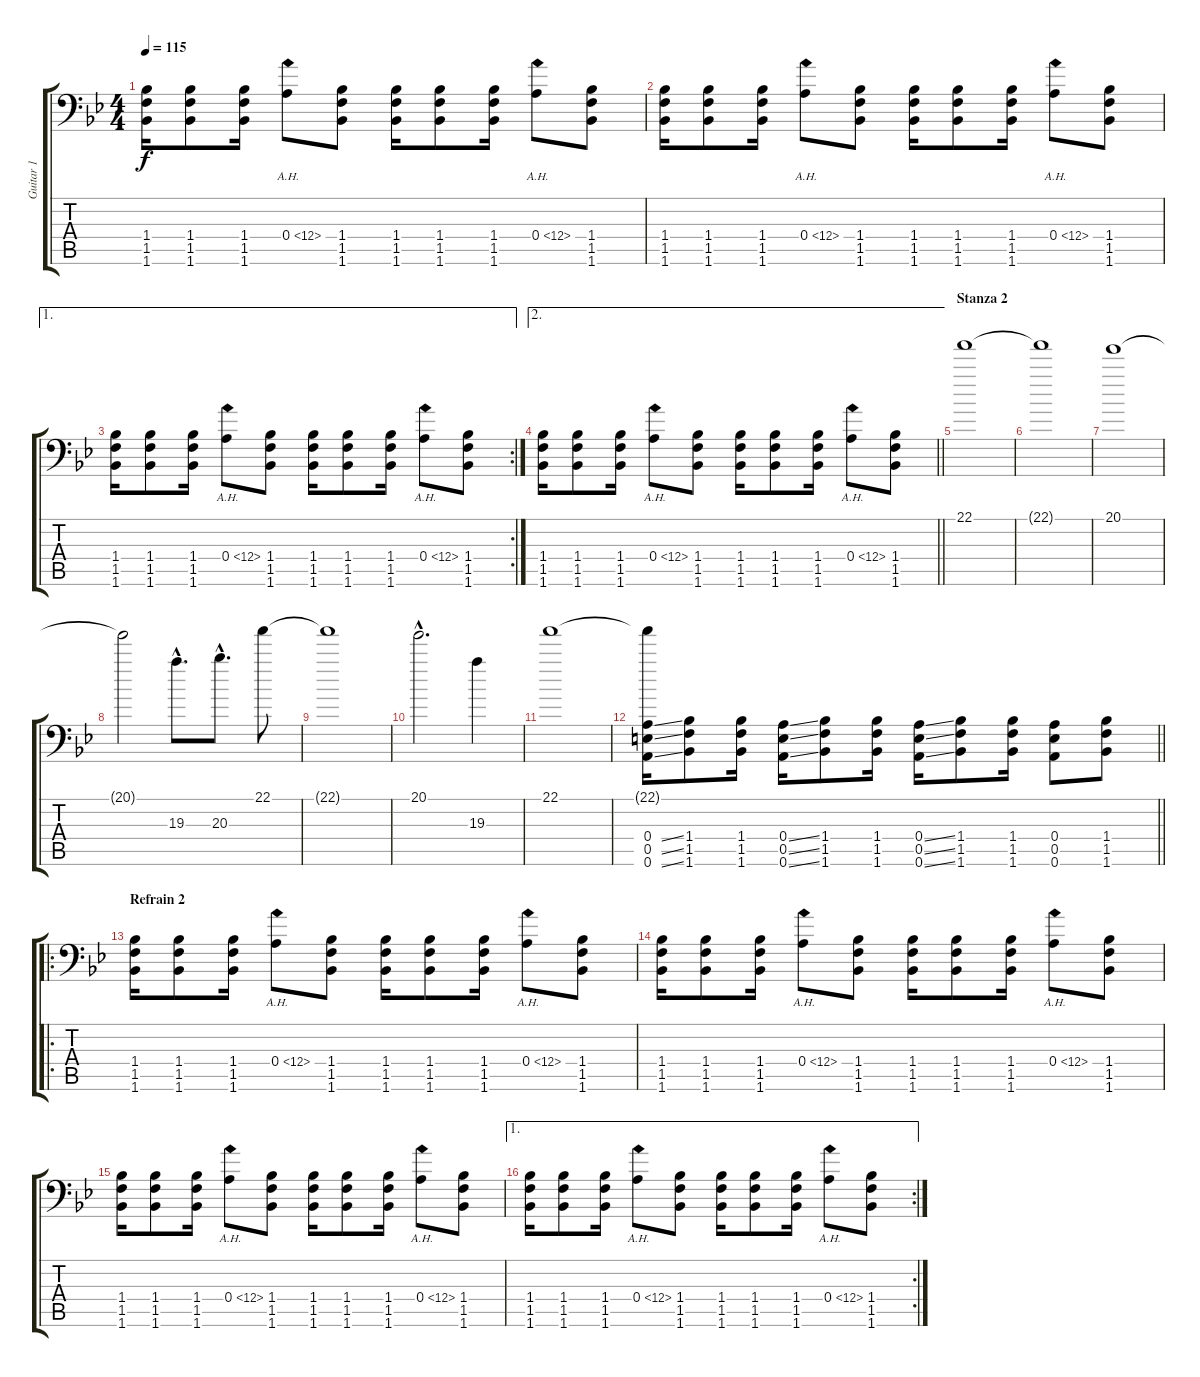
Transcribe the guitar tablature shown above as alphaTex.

\track ("Guitar 1" "Guitar 1") {instrument distortionguitar}
\staff {score tabs}
\tuning (B3 G3 D3 A2 E2 A1) {hide}
\ts (4 4)
\tempo 115
\clef f4
\ks bb
(1.4 1.5 1.6).16{dy f} (1.4 1.5 1.6).8 (1.4 1.5 1.6).16 0.4{ah 12}.8{instrument guitarharmonics} (1.4 1.5 1.6).8{instrument distortionguitar} (1.4 1.5 1.6).16 (1.4 1.5 1.6).8 (1.4 1.5 1.6).16 0.4{ah 12}.8{instrument guitarharmonics} (1.4 1.5 1.6).8{instrument distortionguitar} |
(1.4 1.5 1.6).16 (1.4 1.5 1.6).8 (1.4 1.5 1.6).16 0.4{ah 12}.8{instrument guitarharmonics} (1.4 1.5 1.6).8{instrument distortionguitar} (1.4 1.5 1.6).16 (1.4 1.5 1.6).8 (1.4 1.5 1.6).16 0.4{ah 12}.8{instrument guitarharmonics} (1.4 1.5 1.6).8{instrument distortionguitar} |
\ae 1
\rc 2
(1.4 1.5 1.6).16 (1.4 1.5 1.6).8 (1.4 1.5 1.6).16 0.4{ah 12}.8{instrument guitarharmonics} (1.4 1.5 1.6).8{instrument distortionguitar} (1.4 1.5 1.6).16 (1.4 1.5 1.6).8 (1.4 1.5 1.6).16 0.4{ah 12}.8{instrument guitarharmonics} (1.4 1.5 1.6).8{instrument distortionguitar} |
\ae 2
\barLineRight lightlight
(1.4 1.5 1.6).16 (1.4 1.5 1.6).8 (1.4 1.5 1.6).16 0.4{ah 12}.8{instrument guitarharmonics} (1.4 1.5 1.6).8{instrument distortionguitar} (1.4 1.5 1.6).16 (1.4 1.5 1.6).8 (1.4 1.5 1.6).16 0.4{ah 12}.8{instrument guitarharmonics} (1.4 1.5 1.6).8{instrument distortionguitar} |
\section ("" "Stanza 2")
22.1.1 |
22.1{t}.1 |
20.1.1 |
20.1{t}.2 19.3{hac}.8{d} 20.3{hac}.8{d} 22.1.8 |
22.1{t}.1 |
20.1{hac}.2{d} 19.3.4 |
22.1.1 |
\barLineRight lightlight
(22.1{t} 0.4{ss} 0.5{ss} 0.6{ss}).16 (1.4 1.5 1.6).8 (1.4 1.5 1.6).16 (0.4{ss} 0.5{ss} 0.6{ss}).16 (1.4 1.5 1.6).8 (1.4 1.5 1.6).16 (0.4{ss} 0.5{ss} 0.6{ss}).16 (1.4 1.5 1.6).8 (1.4 1.5 1.6).16 (0.4 0.5 0.6).8 (1.4 1.5 1.6).8 |
\ro
\section ("" "Refrain 2")
(1.4 1.5 1.6).16 (1.4 1.5 1.6).8 (1.4 1.5 1.6).16 0.4{ah 12}.8{instrument guitarharmonics} (1.4 1.5 1.6).8{instrument distortionguitar} (1.4 1.5 1.6).16 (1.4 1.5 1.6).8 (1.4 1.5 1.6).16 0.4{ah 12}.8{instrument guitarharmonics} (1.4 1.5 1.6).8{instrument distortionguitar} |
(1.4 1.5 1.6).16 (1.4 1.5 1.6).8 (1.4 1.5 1.6).16 0.4{ah 12}.8{instrument guitarharmonics} (1.4 1.5 1.6).8{instrument distortionguitar} (1.4 1.5 1.6).16 (1.4 1.5 1.6).8 (1.4 1.5 1.6).16 0.4{ah 12}.8{instrument guitarharmonics} (1.4 1.5 1.6).8{instrument distortionguitar} |
(1.4 1.5 1.6).16 (1.4 1.5 1.6).8 (1.4 1.5 1.6).16 0.4{ah 12}.8{instrument guitarharmonics} (1.4 1.5 1.6).8{instrument distortionguitar} (1.4 1.5 1.6).16 (1.4 1.5 1.6).8 (1.4 1.5 1.6).16 0.4{ah 12}.8{instrument guitarharmonics} (1.4 1.5 1.6).8{instrument distortionguitar} |
\ae 1
\rc 2
(1.4 1.5 1.6).16 (1.4 1.5 1.6).8 (1.4 1.5 1.6).16 0.4{ah 12}.8{instrument guitarharmonics} (1.4 1.5 1.6).8{instrument distortionguitar} (1.4 1.5 1.6).16 (1.4 1.5 1.6).8 (1.4 1.5 1.6).16 0.4{ah 12}.8{instrument guitarharmonics} (1.4 1.5 1.6).8{instrument distortionguitar}
